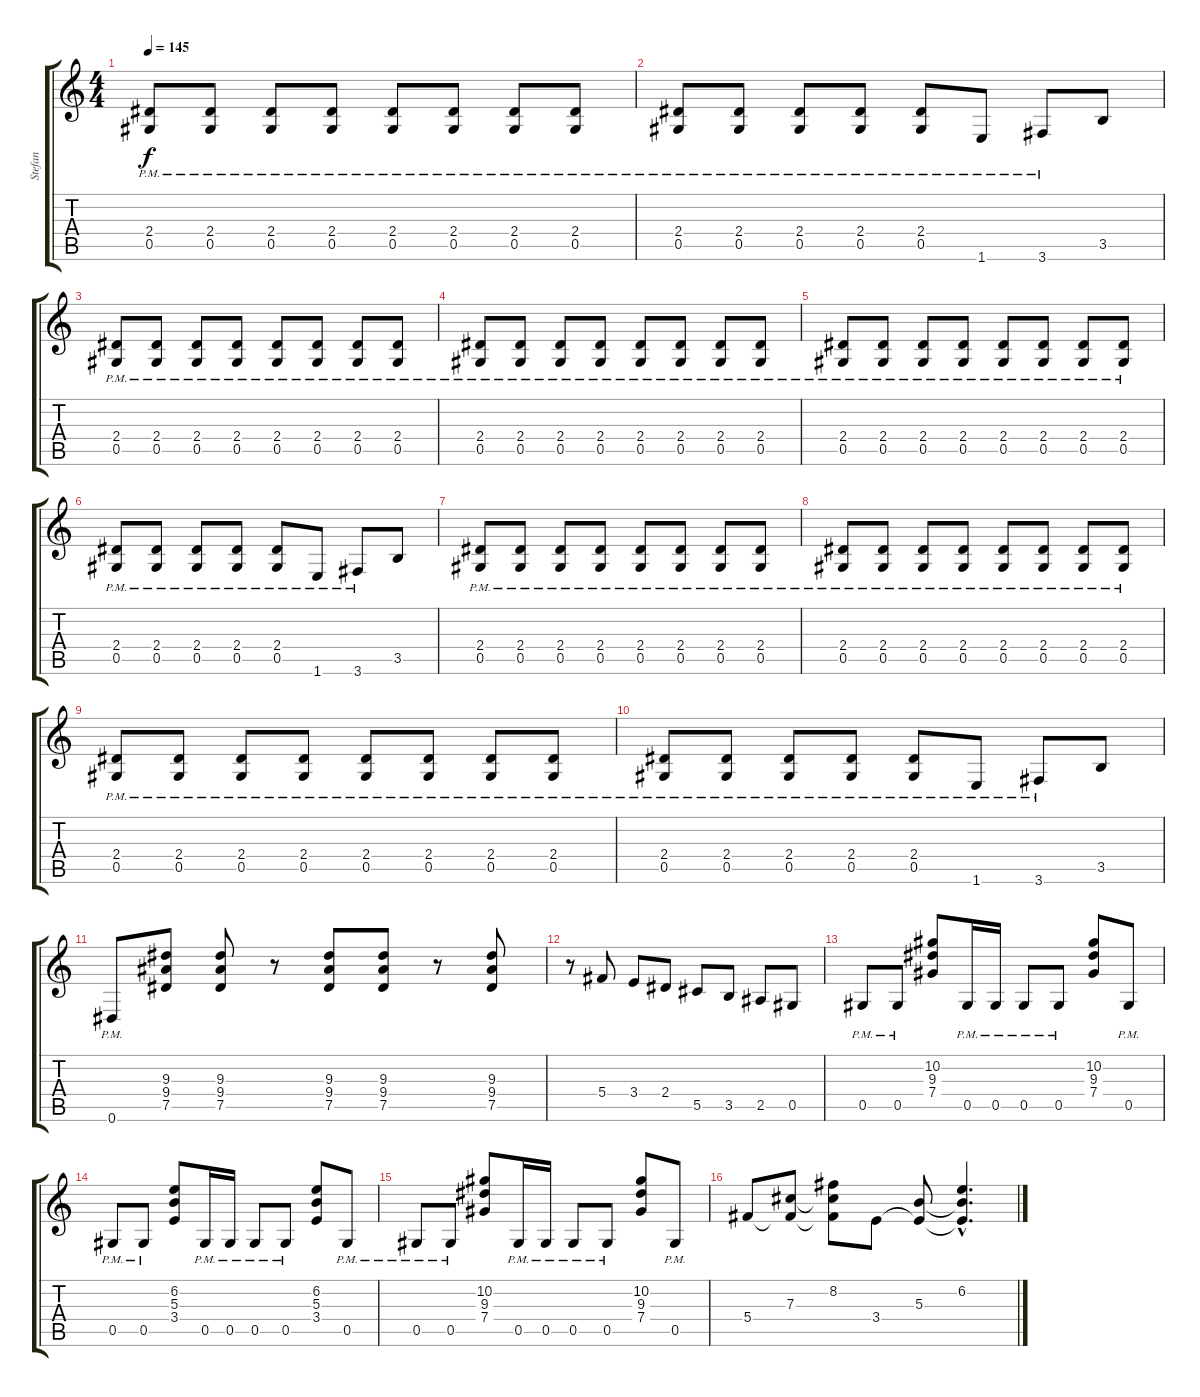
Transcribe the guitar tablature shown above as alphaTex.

\track ("Stefan" "Stefan") {instrument distortionguitar}
\staff {score tabs}
\tuning (Eb4 Bb3 Gb3 Db3 Ab2 Eb2) {hide}
\ts (4 4)
\tempo 145
\clef g2
\ks c
(2.4{pm} 0.5{pm}).8{dy f} (2.4{pm} 0.5{pm}).8 (2.4{pm} 0.5{pm}).8 (2.4{pm} 0.5{pm}).8 (2.4{pm} 0.5{pm}).8 (2.4{pm} 0.5{pm}).8 (2.4{pm} 0.5{pm}).8 (2.4{pm} 0.5{pm}).8 |
(2.4{pm} 0.5{pm}).8 (2.4{pm} 0.5{pm}).8 (2.4{pm} 0.5{pm}).8 (2.4{pm} 0.5{pm}).8 (2.4{pm} 0.5{pm}).8 1.6{pm}.8 3.6{pm}.8 3.5.8 |
(2.4{pm} 0.5{pm}).8 (2.4{pm} 0.5{pm}).8 (2.4{pm} 0.5{pm}).8 (2.4{pm} 0.5{pm}).8 (2.4{pm} 0.5{pm}).8 (2.4{pm} 0.5{pm}).8 (2.4{pm} 0.5{pm}).8 (2.4{pm} 0.5{pm}).8 |
(2.4{pm} 0.5{pm}).8 (2.4{pm} 0.5{pm}).8 (2.4{pm} 0.5{pm}).8 (2.4{pm} 0.5{pm}).8 (2.4{pm} 0.5{pm}).8 (2.4{pm} 0.5{pm}).8 (2.4{pm} 0.5{pm}).8 (2.4{pm} 0.5{pm}).8 |
(2.4{pm} 0.5{pm}).8 (2.4{pm} 0.5{pm}).8 (2.4{pm} 0.5{pm}).8 (2.4{pm} 0.5{pm}).8 (2.4{pm} 0.5{pm}).8 (2.4{pm} 0.5{pm}).8 (2.4{pm} 0.5{pm}).8 (2.4{pm} 0.5{pm}).8 |
(2.4{pm} 0.5{pm}).8 (2.4{pm} 0.5{pm}).8 (2.4{pm} 0.5{pm}).8 (2.4{pm} 0.5{pm}).8 (2.4{pm} 0.5{pm}).8 1.6{pm}.8 3.6{pm}.8 3.5.8 |
(2.4{pm} 0.5{pm}).8 (2.4{pm} 0.5{pm}).8 (2.4{pm} 0.5{pm}).8 (2.4{pm} 0.5{pm}).8 (2.4{pm} 0.5{pm}).8 (2.4{pm} 0.5{pm}).8 (2.4{pm} 0.5{pm}).8 (2.4{pm} 0.5{pm}).8 |
(2.4{pm} 0.5{pm}).8 (2.4{pm} 0.5{pm}).8 (2.4{pm} 0.5{pm}).8 (2.4{pm} 0.5{pm}).8 (2.4{pm} 0.5{pm}).8 (2.4{pm} 0.5{pm}).8 (2.4{pm} 0.5{pm}).8 (2.4{pm} 0.5{pm}).8 |
(2.4{pm} 0.5{pm}).8 (2.4{pm} 0.5{pm}).8 (2.4{pm} 0.5{pm}).8 (2.4{pm} 0.5{pm}).8 (2.4{pm} 0.5{pm}).8 (2.4{pm} 0.5{pm}).8 (2.4{pm} 0.5{pm}).8 (2.4{pm} 0.5{pm}).8 |
(2.4{pm} 0.5{pm}).8 (2.4{pm} 0.5{pm}).8 (2.4{pm} 0.5{pm}).8 (2.4{pm} 0.5{pm}).8 (2.4{pm} 0.5{pm}).8 1.6{pm}.8 3.6{pm}.8 3.5.8 |
0.6{pm}.8 (9.3 9.4 7.5).8 (9.3 9.4 7.5).8 r.8 (9.3 9.4 7.5).8 (9.3 9.4 7.5).8 r.8 (9.3 9.4 7.5).8 |
r.8 5.4.8 3.4.8 2.4.8 5.5.8 3.5.8 2.5.8 0.5.8 |
0.5{pm}.8 0.5{pm}.8 (10.2 9.3 7.4).8 0.5{pm}.16 0.5{pm}.16 0.5{pm}.8 0.5{pm}.8 (10.2 9.3 7.4).8 0.5{pm}.8 |
0.5{pm}.8 0.5{pm}.8 (6.2 5.3 3.4).8 0.5{pm}.16 0.5{pm}.16 0.5{pm}.8 0.5{pm}.8 (6.2 5.3 3.4).8 0.5{pm}.8 |
0.5{pm}.8 0.5{pm}.8 (10.2 9.3 7.4).8 0.5{pm}.16 0.5{pm}.16 0.5{pm}.8 0.5{pm}.8 (10.2 9.3 7.4).8 0.5{pm}.8 |
5.4.8 (7.3 5.4{t}).8 (8.2 7.3{t} 5.4{t}).8 3.4.8 (5.3 3.4{t}).8 (6.2{hac} 5.3{hac t} 3.4{hac t}).4{d}
